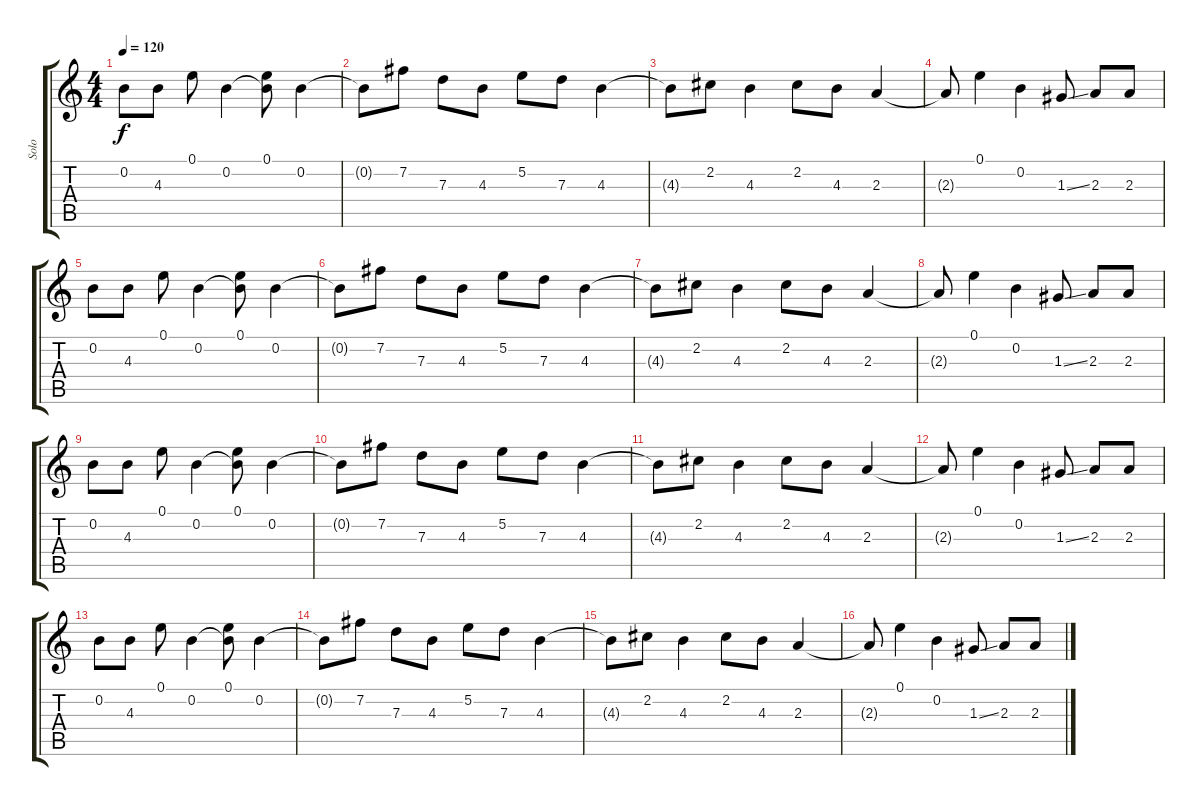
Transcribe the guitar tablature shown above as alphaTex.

\track ("Solo" "Solo") {instrument distortionguitar}
\staff {score tabs}
\tuning (E4 B3 G3 D3 A2 E2) {hide}
\ts (4 4)
\tempo 120
\clef g2
\ks c
0.2.8{dy f} 4.3.8 0.1.8 0.2.4 (0.1 0.2{t}).8 0.2.4 |
0.2{t}.8 7.2.8 7.3.8 4.3.8 5.2.8 7.3.8 4.3.4 |
4.3{t}.8 2.2.8 4.3.4 2.2.8 4.3.8 2.3.4 |
2.3{t}.8 0.1.4 0.2.4 1.3{ss}.8 2.3.8 2.3.8 |
0.2.8 4.3.8 0.1.8 0.2.4 (0.1 0.2{t}).8 0.2.4 |
0.2{t}.8 7.2.8 7.3.8 4.3.8 5.2.8 7.3.8 4.3.4 |
4.3{t}.8 2.2.8 4.3.4 2.2.8 4.3.8 2.3.4 |
2.3{t}.8 0.1.4 0.2.4 1.3{ss}.8 2.3.8 2.3.8 |
0.2.8 4.3.8 0.1.8 0.2.4 (0.1 0.2{t}).8 0.2.4 |
0.2{t}.8 7.2.8 7.3.8 4.3.8 5.2.8 7.3.8 4.3.4 |
4.3{t}.8 2.2.8 4.3.4 2.2.8 4.3.8 2.3.4 |
2.3{t}.8 0.1.4 0.2.4 1.3{ss}.8 2.3.8 2.3.8 |
0.2.8 4.3.8 0.1.8 0.2.4 (0.1 0.2{t}).8 0.2.4 |
0.2{t}.8 7.2.8 7.3.8 4.3.8 5.2.8 7.3.8 4.3.4 |
4.3{t}.8 2.2.8 4.3.4 2.2.8 4.3.8 2.3.4 |
2.3{t}.8 0.1.4 0.2.4 1.3{ss}.8 2.3.8 2.3.8
